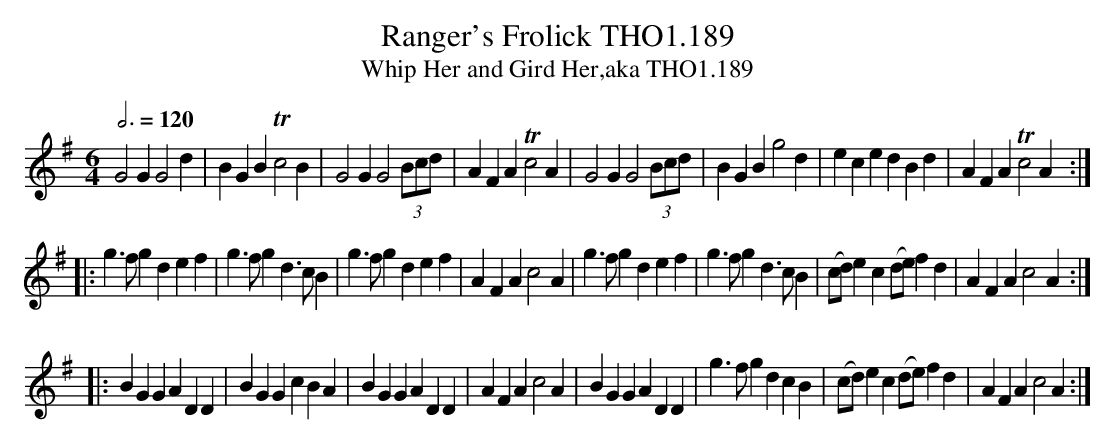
X:1
T:Ranger's Frolick THO1.189
T:Whip Her and Gird Her,aka THO1.189
M:6/4
L:1/4
Q:3/4=120
K:G
G2 G G2 d|BGB Tc2 B|G2 G G2 (3B/c/d/|AFA Tc2 A|\
G2 G G2 (3B/c/d/|BGB g2 d|ecedBd|AFA Tc2 A:|
|:g3/ f/ gdef|g3/ f/ gd3/ c/ B|g3/ f/ gdef|AFA c2 A|\
g3/ f/ gdef|g3/ f/ gd3/ c/ B|(c/d/)ec(d/e/)fd|AFA c2 A:|
|:BGGADD|BGGcBA|BGGADD|AFA c2 A|BGGADD|\
g3/ f/ gdcB|(c/d/)ec(d/e/)fd|AFA c2 A:|
